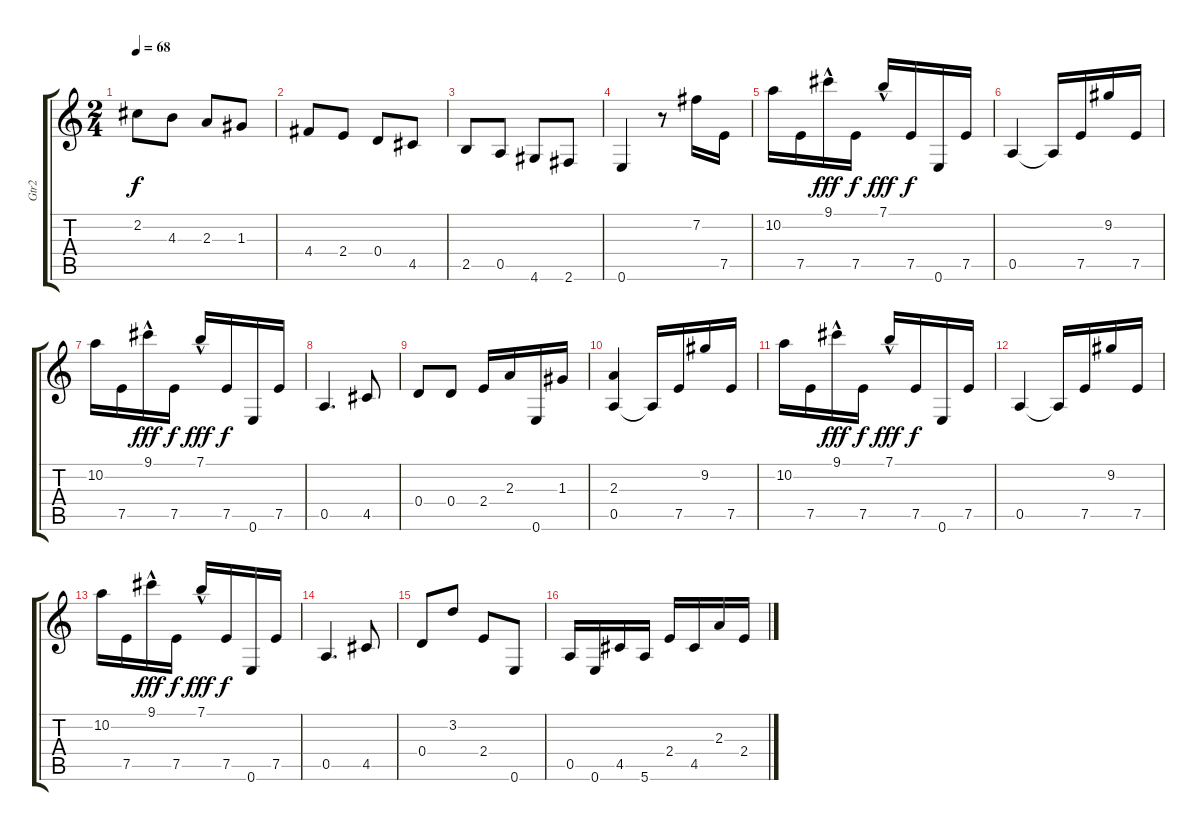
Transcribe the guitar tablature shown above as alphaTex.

\track ("Gtr2" "Gtr2") {instrument acousticguitarnylon}
\staff {score tabs}
\tuning (E4 B3 G3 D3 A2 E2) {hide}
\ts (2 4)
\tempo 68
\clef g2
\ks c
2.2.8{dy f} 4.3.8 2.3.8 1.3.8 |
4.4.8 2.4.8 0.4.8 4.5.8 |
2.5.8 0.5.8 4.6.8 2.6.8 |
0.6.4 r.8 7.2.16 7.5.16 |
10.2.16 7.5.16 9.1{hac}.16{dy fff} 7.5.16{dy f} 7.1{hac}.16{dy fff} 7.5.16{dy f} 0.6.16 7.5.16 |
0.5.4 0.5{t}.16 7.5.16 9.2.16 7.5.16 |
10.2.16 7.5.16 9.1{hac}.16{dy fff} 7.5.16{dy f} 7.1{hac}.16{dy fff} 7.5.16{dy f} 0.6.16 7.5.16 |
0.5.4{d} 4.5.8 |
0.4.8 0.4.8 2.4.16 2.3.16 0.6.16 1.3.16 |
(2.3 0.5).4 0.5{t}.16 7.5.16 9.2.16 7.5.16 |
10.2.16 7.5.16 9.1{hac}.16{dy fff} 7.5.16{dy f} 7.1{hac}.16{dy fff} 7.5.16{dy f} 0.6.16 7.5.16 |
0.5.4 0.5{t}.16 7.5.16 9.2.16 7.5.16 |
10.2.16 7.5.16 9.1{hac}.16{dy fff} 7.5.16{dy f} 7.1{hac}.16{dy fff} 7.5.16{dy f} 0.6.16 7.5.16 |
0.5.4{d} 4.5.8 |
0.4.8 3.2.8 2.4.8 0.6.8 |
0.5.16 0.6.16 4.5.16 5.6.16 2.4.16 4.5.16 2.3.16 2.4.16
